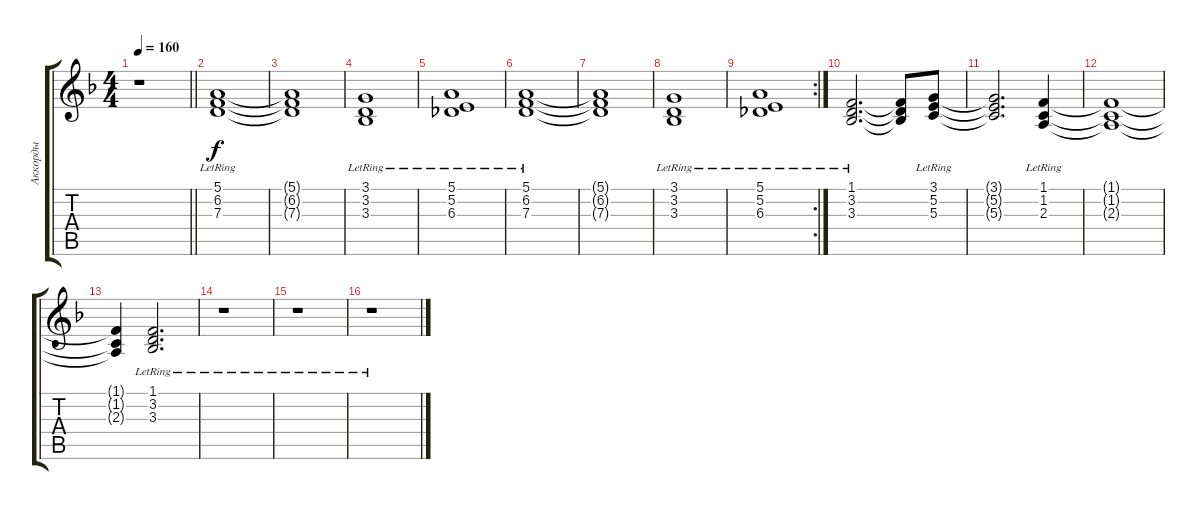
\track ("Аккорды" "Аккорды") {instrument accordion}
\staff {score tabs}
\tuning (E4 B3 G3 D3 A2 E2) {hide}
\ts (4 4)
\tempo 160
\clef g2
\barLineRight lightlight
\ks dminor
r.1{dy f} |
(5.1{lr} 6.2{lr} 7.3{lr}).1 |
(5.1{t} 6.2{t} 7.3{t}).1 |
(3.1{lr} 3.2{lr} 3.3{lr}).1 |
(5.1{lr} 5.2{lr} 6.3{lr}).1 |
(5.1{lr} 6.2{lr} 7.3{lr}).1 |
(5.1{t} 6.2{t} 7.3{t}).1 |
(3.1{lr} 3.2{lr} 3.3{lr}).1 |
\rc 2
(5.1{lr} 5.2{lr} 6.3{lr}).1 |
(1.1{lr} 3.2{lr} 3.3{lr}).2{d} (1.1{t} 3.2{t} 3.3{t}).8 (3.1{lr} 5.2{lr} 5.3{lr}).8 |
(3.1{t} 5.2{t} 5.3{t}).2{d} (1.1{lr} 1.2{lr} 2.3{lr}).4 |
(1.1{t} 1.2{t} 2.3{t}).1 |
(1.1{t} 1.2{t} 2.3{t}).4 (1.1{lr} 3.2{lr} 3.3{lr}).2{d} |
r.1 |
r.1 |
r.1
